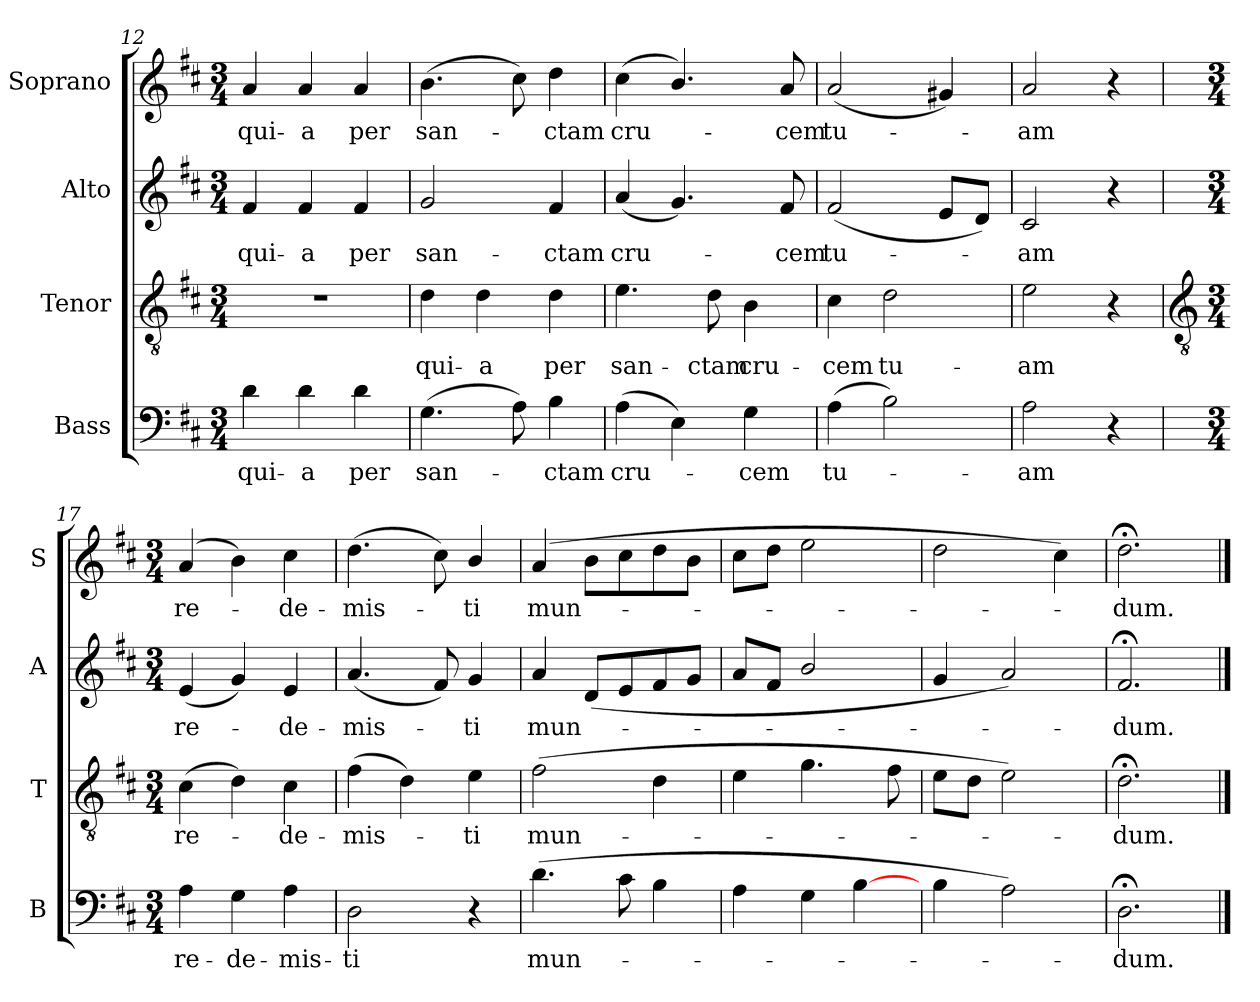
**kern	**text	**kern	**text	**kern	**text	**kern	**text
*part4	*part4	*part3	*part3	*part2	*part2	*part1	*part1
*staff4	*staff4	*staff3	*staff3	*staff2	*staff2	*staff1	*staff1
*I"Bass	*	*I"Tenor	*	*I"Alto	*	*I"Soprano	*
*I'B	*	*I'T	*	*I'A	*	*I'S	*
*clefF4	*	*clefGv2	*	*clefG2	*	*clefG2	*
*k[f#c#]	*	*k[f#c#]	*	*k[f#c#]	*	*k[f#c#]	*
*D:	*	*D:	*	*D:	*	*D:	*
*M3/4	*	*M3/4	*	*M3/4	*	*M3/4	*
=12	=12	=12	=12	=12	=12	=12	=12
!	!LO:LY:b	!LO:N:vis=1	!	!	!LO:LY:b	!	!LO:LY:b
4d	qui-	2.r	.	4f#	qui-	4a	qui-
!	!LO:LY:b	!	!	!	!LO:LY:b	!	!LO:LY:b
4d	-a	.	.	4f#	-a	4a	-a
!	!LO:LY:b	!	!	!	!LO:LY:b	!	!LO:LY:b
4d	per	.	.	4f#	per	4a	per
=13	=13	=13	=13	=13	=13	=13	=13
!	!LO:LY:b	!	!LO:LY:b	!	!LO:LY:b	!	!LO:LY:b
(>4.G	san-	4d	qui-	2g	san-	(>4.b	san-
!	!	!	!LO:LY:b	!	!	!	!
.	.	4d	-a	.	.	.	.
8A)	.	.	.	.	.	8cc#)	.
!	!LO:LY:b	!	!LO:LY:b	!	!LO:LY:b	!	!LO:LY:b
4B	ctam	4d	per	4f#	-ctam	4dd	ctam
=14	=14	=14	=14	=14	=14	=14	=14
!	!LO:LY:b	!	!LO:LY:b	!	!LO:LY:b	!	!LO:LY:b
(>4A	cru-	4.e	san-	(<4a	cru-	(<4cc#	cru-
4E)	.	.	.	4.g)	.	4.b/)	.
!	!	!	!LO:LY:b	!	!	!	!
.	.	8d	-ctam	.	.	.	.
!	!LO:LY:b	!	!LO:LY:b	!	!	!	!
4G	cem	4B	cru-	.	.	.	.
!	!	!	!	!	!LO:LY:b	!	!LO:LY:b
.	.	.	.	8f#	cem	8a	cem
=15	=15	=15	=15	=15	=15	=15	=15
!	!LO:LY:b	!	!LO:LY:b	!	!LO:LY:b	!	!LO:LY:b
(>4A	tu-	4c#	-cem	(<2f#	tu-	(<2a	tu-
!	!	!	!LO:LY:b	!	!	!	!
2B)	.	2d	tu-	.	.	.	.
.	.	.	.	8eL	.	4g#X)	.
.	.	.	.	8dJ)	.	.	.
=16	=16	=16	=16	=16	=16	=16	=16
!	!LO:LY:b	!	!LO:LY:b	!	!LO:LY:b	!	!LO:LY:b
2A	am	2e	-am	2c#	am	2a	am
4r	.	4r	.	4r	.	4r	.
!!LO:LB:g=z
=17	=17	=17	=17	=17	=17	=17	=17
*	*	*clefGv2	*	*	*	*	*
*M3/4	*	*M3/4	*	*M3/4	*	*M3/4	*
!	!LO:LY:b	!	!LO:LY:b	!	!LO:LY:b	!	!LO:LY:b
4A	re-	(>4c#	re-	(<4e	re-	(<4a	re-
!	!LO:LY:b	!	!	!	!	!	!
4G	-de-	4d)	.	4g)	.	4b)	.
!	!LO:LY:b	!	!LO:LY:b	!	!LO:LY:b	!	!LO:LY:b
4A	-mis-	4c#	de-	4e	de-	4cc#	de-
=18	=18	=18	=18	=18	=18	=18	=18
!	!LO:LY:b	!	!LO:LY:b	!	!LO:LY:b	!	!LO:LY:b
2D	-ti	(>4f#	-mis-	(<4.a	-mis-	(>4.dd	-mis-
.	.	4d)	.	.	.	.	.
.	.	.	.	8f#)	.	8cc#)	.
!	!	!	!LO:LY:b	!	!LO:LY:b	!	!LO:LY:b
4r	.	4e	ti	4g	ti	4b/	ti
=19	=19	=19	=19	=19	=19	=19	=19
!	!LO:LY:b	!	!LO:LY:b	!	!LO:LY:b	!	!LO:LY:b
(>4.d	mun-	(>2f#	mun-	4a	mun-	(>4a	mun-
.	.	.	.	(<8dL	.	8bL	.
8c#	.	.	.	8e	.	8cc#	.
4B	.	4d	.	8f#	.	8dd	.
.	.	.	.	8gJ	.	8bJ	.
=20	=20	=20	=20	=20	=20	=20	=20
4A	.	4e	.	8aL	.	8cc#L	.
.	.	.	.	8f#J	.	8ddJ	.
4G	.	4.g	.	2b/	.	2ee	.
[4B	.	.	.	.	.	.	.
.	.	8f#	.	.	.	.	.
=21	=21	=21	=21	=21	=21	=21	=21
4B	.	8eL	.	4g	.	2dd	.
.	.	8dJ	.	.	.	.	.
2A)	.	2e)	.	2a)	.	.	.
.	.	.	.	.	.	4cc#)	.
=22	=22	=22	=22	=22	=22	=22	=22
!	!LO:LY:b	!	!LO:LY:b	!	!LO:LY:b	!	!LO:LY:b
2.D;<	dum.	2.d;<	dum.	2.f#;<	dum.	2.dd;<	dum.
==	==	==	==	==	==	==	==
*-	*-	*-	*-	*-	*-	*-	*-
